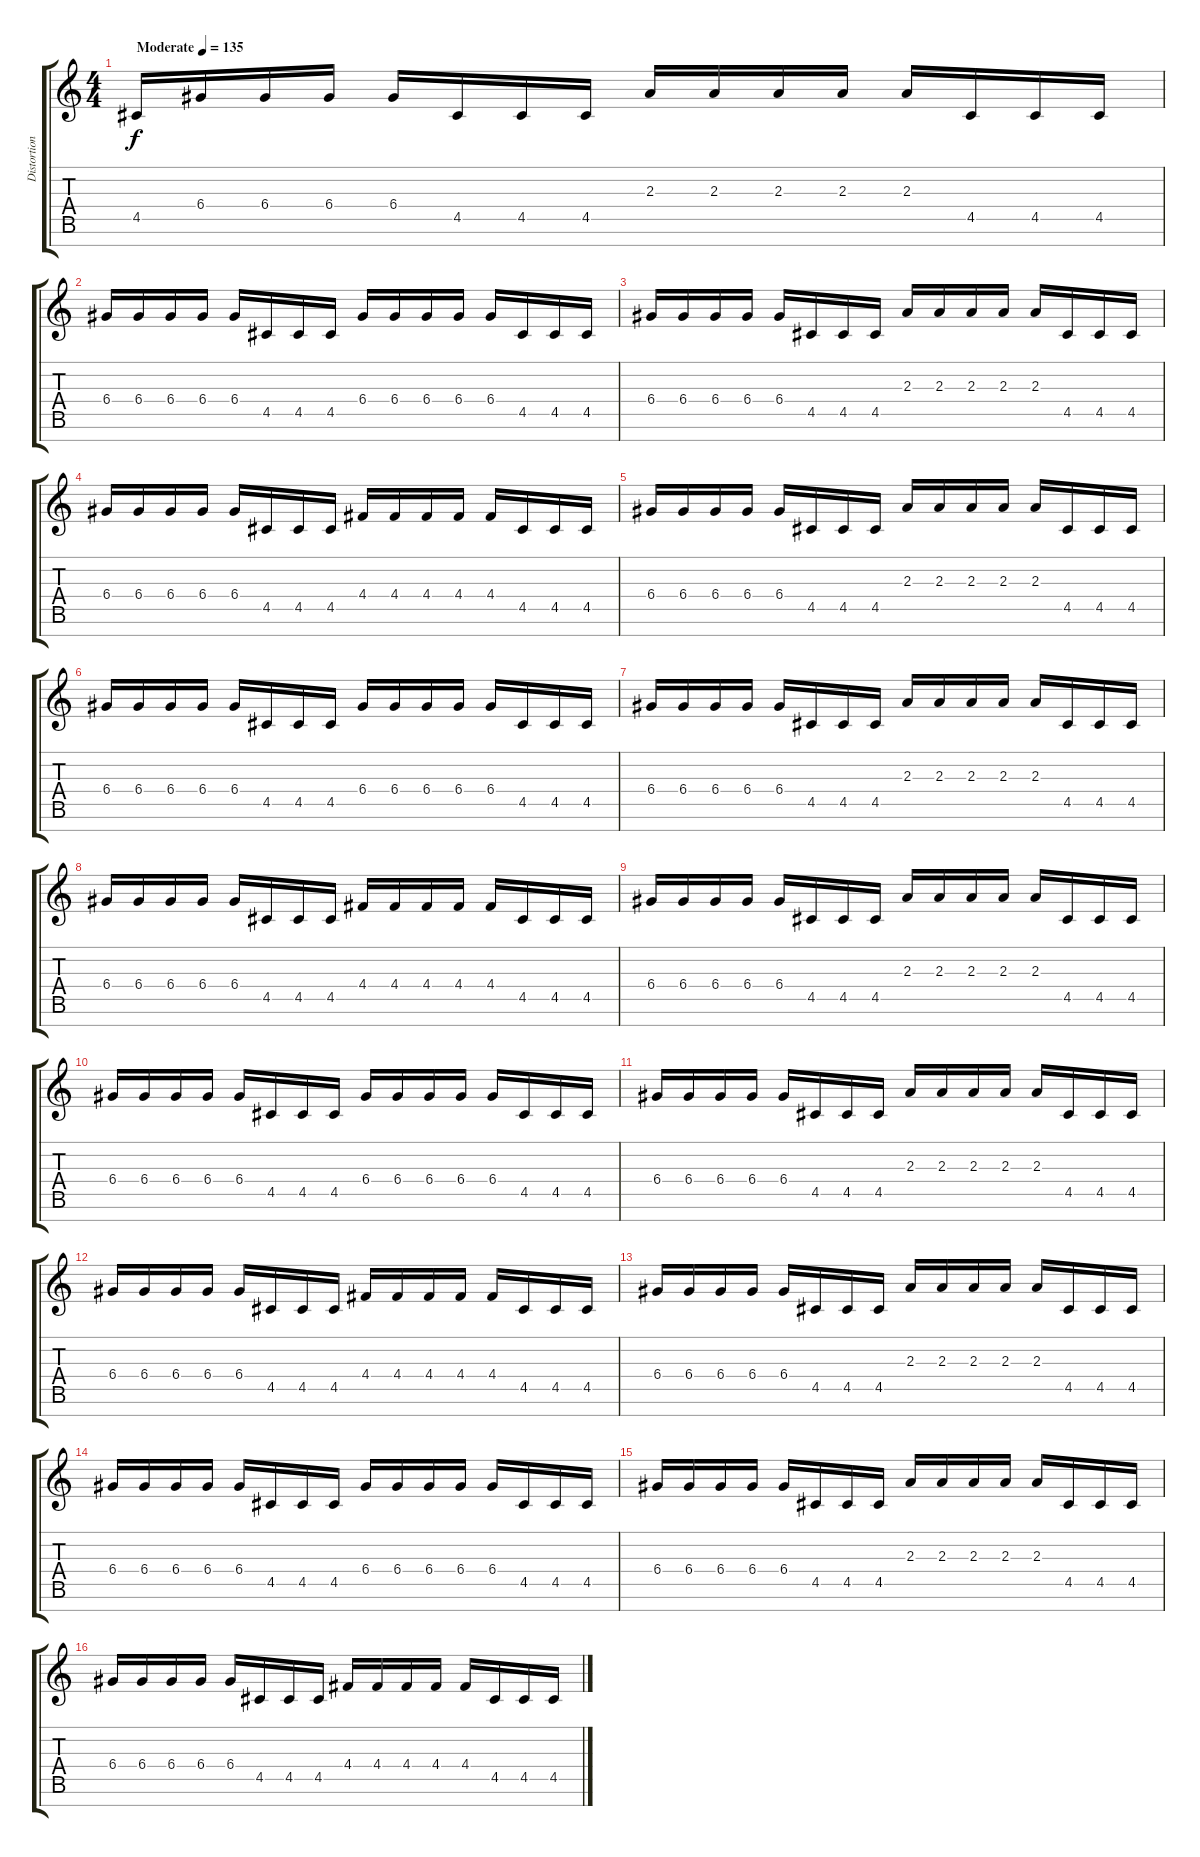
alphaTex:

\track ("Distortion Guitar 2" "Distortion") {instrument distortionguitar}
\staff {score tabs}
\tuning (E4 B3 G3 D3 A2 E2 B1) {hide}
\ts (4 4)
\tempo (135 "Moderate")
\clef g2
\ks c
4.5.16{dy f instrument distortionguitar} 6.4.16 6.4.16 6.4.16 6.4.16 4.5.16 4.5.16 4.5.16 2.3.16 2.3.16 2.3.16 2.3.16 2.3.16 4.5.16 4.5.16 4.5.16 |
6.4.16 6.4.16 6.4.16 6.4.16 6.4.16 4.5.16 4.5.16 4.5.16 6.4.16 6.4.16 6.4.16 6.4.16 6.4.16 4.5.16 4.5.16 4.5.16 |
6.4.16 6.4.16 6.4.16 6.4.16 6.4.16 4.5.16 4.5.16 4.5.16 2.3.16 2.3.16 2.3.16 2.3.16 2.3.16 4.5.16 4.5.16 4.5.16 |
6.4.16 6.4.16 6.4.16 6.4.16 6.4.16 4.5.16 4.5.16 4.5.16 4.4.16 4.4.16 4.4.16 4.4.16 4.4.16 4.5.16 4.5.16 4.5.16 |
6.4.16 6.4.16 6.4.16 6.4.16 6.4.16 4.5.16 4.5.16 4.5.16 2.3.16 2.3.16 2.3.16 2.3.16 2.3.16 4.5.16 4.5.16 4.5.16 |
6.4.16 6.4.16 6.4.16 6.4.16 6.4.16 4.5.16 4.5.16 4.5.16 6.4.16 6.4.16 6.4.16 6.4.16 6.4.16 4.5.16 4.5.16 4.5.16 |
6.4.16 6.4.16 6.4.16 6.4.16 6.4.16 4.5.16 4.5.16 4.5.16 2.3.16 2.3.16 2.3.16 2.3.16 2.3.16 4.5.16 4.5.16 4.5.16 |
6.4.16 6.4.16 6.4.16 6.4.16 6.4.16 4.5.16 4.5.16 4.5.16 4.4.16 4.4.16 4.4.16 4.4.16 4.4.16 4.5.16 4.5.16 4.5.16 |
6.4.16 6.4.16 6.4.16 6.4.16 6.4.16 4.5.16 4.5.16 4.5.16 2.3.16 2.3.16 2.3.16 2.3.16 2.3.16 4.5.16 4.5.16 4.5.16 |
6.4.16 6.4.16 6.4.16 6.4.16 6.4.16 4.5.16 4.5.16 4.5.16 6.4.16 6.4.16 6.4.16 6.4.16 6.4.16 4.5.16 4.5.16 4.5.16 |
6.4.16 6.4.16 6.4.16 6.4.16 6.4.16 4.5.16 4.5.16 4.5.16 2.3.16 2.3.16 2.3.16 2.3.16 2.3.16 4.5.16 4.5.16 4.5.16 |
6.4.16 6.4.16 6.4.16 6.4.16 6.4.16 4.5.16 4.5.16 4.5.16 4.4.16 4.4.16 4.4.16 4.4.16 4.4.16 4.5.16 4.5.16 4.5.16 |
6.4.16 6.4.16 6.4.16 6.4.16 6.4.16 4.5.16 4.5.16 4.5.16 2.3.16 2.3.16 2.3.16 2.3.16 2.3.16 4.5.16 4.5.16 4.5.16 |
6.4.16 6.4.16 6.4.16 6.4.16 6.4.16 4.5.16 4.5.16 4.5.16 6.4.16 6.4.16 6.4.16 6.4.16 6.4.16 4.5.16 4.5.16 4.5.16 |
6.4.16 6.4.16 6.4.16 6.4.16 6.4.16 4.5.16 4.5.16 4.5.16 2.3.16 2.3.16 2.3.16 2.3.16 2.3.16 4.5.16 4.5.16 4.5.16 |
6.4.16 6.4.16 6.4.16 6.4.16 6.4.16 4.5.16 4.5.16 4.5.16 4.4.16 4.4.16 4.4.16 4.4.16 4.4.16 4.5.16 4.5.16 4.5.16
